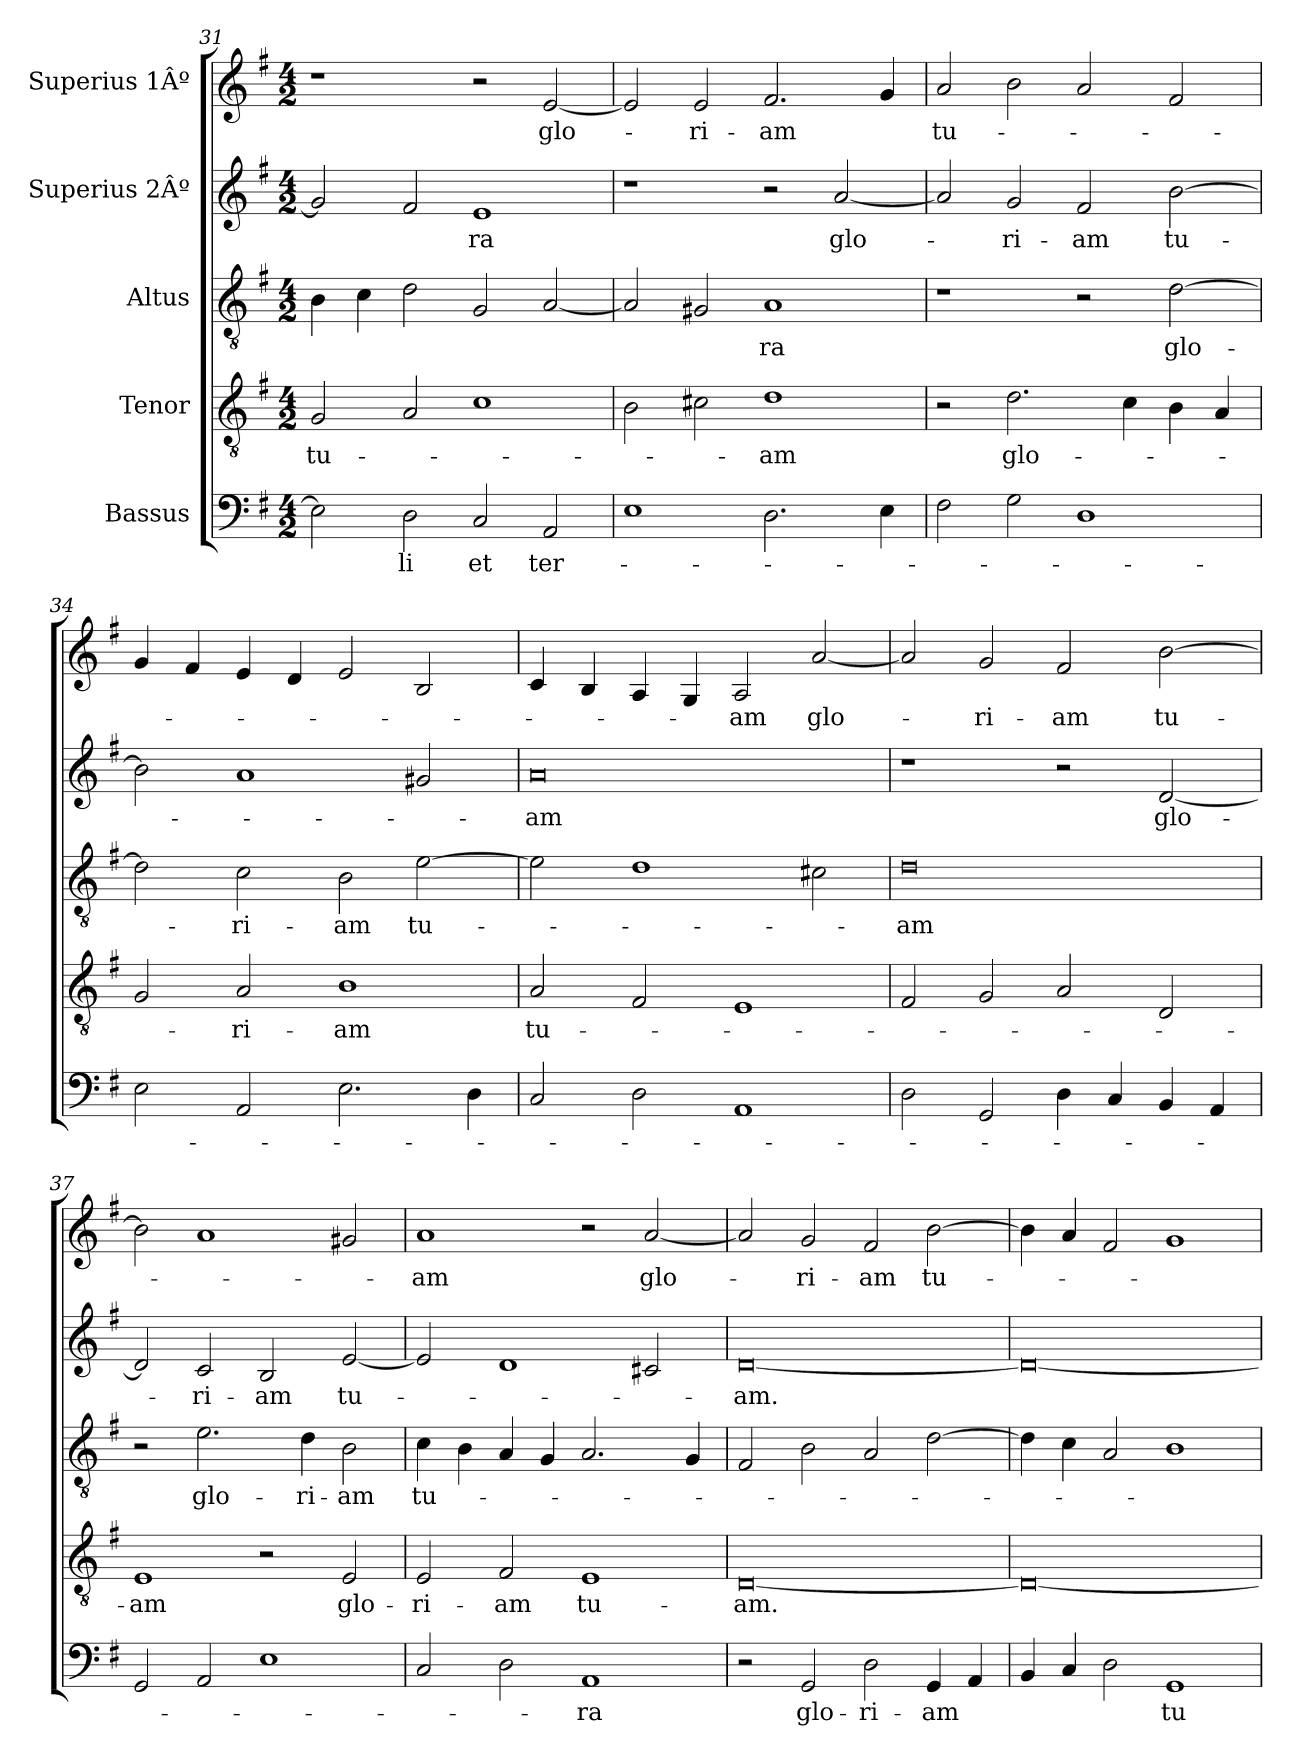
**kern	**text	**kern	**text	**kern	**text	**kern	**text	**kern	**text
*part5	*part5	*part4	*part4	*part3	*part3	*part2	*part2	*part1	*part1
*staff5	*staff5	*staff4	*staff4	*staff3	*staff3	*staff2	*staff2	*staff1	*staff1
*I"Bassus	*	*I"Tenor	*	*I"Altus	*	*I"Superius 2Âº	*	*I"Superius 1Âº	*
*clefF4	*	*clefGv2	*	*clefGv2	*	*clefG2	*	*clefG2	*
*k[f#]	*	*k[f#]	*	*k[f#]	*	*k[f#]	*	*k[f#]	*
*M4/2	*	*M4/2	*	*M4/2	*	*M4/2	*	*M4/2	*
=31	=31	=31	=31	=31	=31	=31	=31	=31	=31
2E\]	.	2G/	tu-	4B\	.	2g/]	.	1r	.
.	.	.	.	4c\	.	.	.	.	.
2D\	-li	2A/	.	2d\	.	2f#/	.	.	.
2C/	et	1c\	.	2G/	.	1e/	-ra	2r	.
2AA/	ter-	.	.	[2A/	.	.	.	[2e/	glo-
=32	=32	=32	=32	=32	=32	=32	=32	=32	=32
1E\	.	2B\	.	2A/]	.	1r	.	2e/]	.
.	.	2c#X\	.	2G#X/	.	.	.	2e/	-ri-
2.D\	.	1d\	-am	1A/	-ra	2r	.	2.f#/	-am
.	.	.	.	.	.	[2a/	glo-	.	.
4E\	.	.	.	.	.	.	.	4g/	.
=33	=33	=33	=33	=33	=33	=33	=33	=33	=33
2F#\	.	2r	.	1r	.	2a/]	.	2a/	tu-
2G\	.	2.d\	glo-	.	.	2g/	-ri-	2b\	.
1D\	.	.	.	2r	.	2f#/	-am	2a/	.
.	.	4c\	.	.	.	.	.	.	.
.	.	4B\	.	[2d\	glo-	[2b\	tu-	2f#/	.
.	.	4A/	.	.	.	.	.	.	.
=34	=34	=34	=34	=34	=34	=34	=34	=34	=34
2E\	.	2G/	.	2d\]	.	2b\]	.	4g/	.
.	.	.	.	.	.	.	.	4f#/	.
2AA/	.	2A/	-ri-	2c\	-ri-	1a/	.	4e/	.
.	.	.	.	.	.	.	.	4d/	.
2.E\	.	1B\	-am	2B\	-am	.	.	2e/	.
.	.	.	.	[2e\	tu-	2g#X/	.	2B/	.
4D\	.	.	.	.	.	.	.	.	.
=35	=35	=35	=35	=35	=35	=35	=35	=35	=35
2C/	.	2A/	tu-	2e\]	.	0a/	-am	4c/	.
.	.	.	.	.	.	.	.	4B/	.
2D\	.	2F#/	.	1d\	.	.	.	4A/	.
.	.	.	.	.	.	.	.	4G/	.
1AA/	.	1E/	.	.	.	.	.	2A/	-am
.	.	.	.	2c#X\	.	.	.	[2a/	glo-
=36	=36	=36	=36	=36	=36	=36	=36	=36	=36
2D\	.	2F#/	.	0d\	-am	1r	.	2a/]	.
2GG/	.	2G/	.	.	.	.	.	2g/	-ri-
4D\	.	2A/	.	.	.	2r	.	2f#/	-am
4C/	.	.	.	.	.	.	.	.	.
4BB/	.	2D/	.	.	.	[2d/	glo-	[2b\	tu-
4AA/	.	.	.	.	.	.	.	.	.
=37	=37	=37	=37	=37	=37	=37	=37	=37	=37
2GG/	.	1E/	-am	2r	.	2d/]	.	2b\]	.
2AA/	.	.	.	2.e\	glo-	2c/	-ri-	1a/	.
1E\	.	2r	.	.	.	2B/	-am	.	.
.	.	.	.	4d\	-ri-	.	.	.	.
.	.	2E/	glo-	2B\	-am	[2e/	tu-	2g#X/	.
=38	=38	=38	=38	=38	=38	=38	=38	=38	=38
2C/	.	2E/	-ri-	4c\	tu-	2e/]	.	1a/	-am
.	.	.	.	4B\	.	.	.	.	.
2D\	.	2F#/	-am	4A/	.	1d/	.	.	.
.	.	.	.	4G/	.	.	.	.	.
1AA/	-ra	1E/	tu-	2.A/	.	.	.	2r	.
.	.	.	.	.	.	2c#X/	.	[2a/	glo-
.	.	.	.	4G/	.	.	.	.	.
=39	=39	=39	=39	=39	=39	=39	=39	=39	=39
2r	.	[0D/	-am.	2F#/	.	[0d/	-am.	2a/]	.
2GG/	glo-	.	.	2B\	.	.	.	2g/	-ri-
2D\	-ri-	.	.	2A/	.	.	.	2f#/	-am
4GG/	-am	.	.	[2d\	.	.	.	[2b\	tu-
4AA/	.	.	.	.	.	.	.	.	.
=40	=40	=40	=40	=40	=40	=40	=40	=40	=40
4BB/	.	0D/_	.	4d\]	.	0d/_	.	4b\]	.
4C/	.	.	.	4c\	.	.	.	4a/	.
2D\	.	.	.	2A/	.	.	.	2f#/	.
1GG/	tu-	.	.	1B\	.	.	.	1g/	.
=	=	=	=	=	=	=	=	=	=
*-	*-	*-	*-	*-	*-	*-	*-	*-	*-
